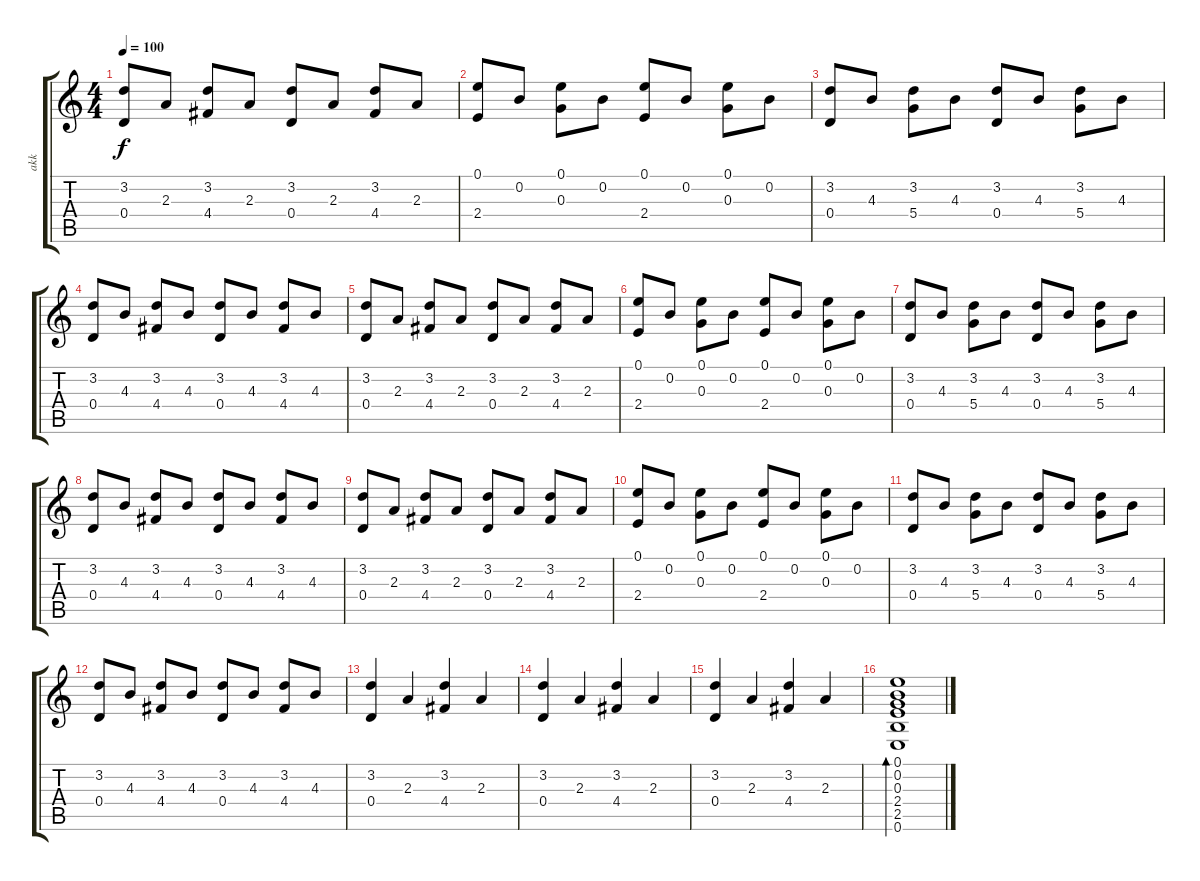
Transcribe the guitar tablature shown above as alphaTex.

\track ("akk" "akk") {instrument acousticguitarnylon}
\staff {score tabs}
\tuning (E4 B3 G3 D3 A2 E2) {hide}
\ts (4 4)
\tempo 100
\clef g2
\ks c
(3.2 0.4).8{dy f} 2.3.8 (3.2 4.4).8 2.3.8 (3.2 0.4).8 2.3.8 (3.2 4.4).8 2.3.8 |
(0.1 2.4).8 0.2.8 (0.1 0.3).8 0.2.8 (0.1 2.4).8 0.2.8 (0.1 0.3).8 0.2.8 |
(3.2 0.4).8 4.3.8 (3.2 5.4).8 4.3.8 (3.2 0.4).8 4.3.8 (3.2 5.4).8 4.3.8 |
(3.2 0.4).8 4.3.8 (3.2 4.4).8 4.3.8 (3.2 0.4).8 4.3.8 (3.2 4.4).8 4.3.8 |
(3.2 0.4).8 2.3.8 (3.2 4.4).8 2.3.8 (3.2 0.4).8 2.3.8 (3.2 4.4).8 2.3.8 |
(0.1 2.4).8 0.2.8 (0.1 0.3).8 0.2.8 (0.1 2.4).8 0.2.8 (0.1 0.3).8 0.2.8 |
(3.2 0.4).8 4.3.8 (3.2 5.4).8 4.3.8 (3.2 0.4).8 4.3.8 (3.2 5.4).8 4.3.8 |
(3.2 0.4).8 4.3.8 (3.2 4.4).8 4.3.8 (3.2 0.4).8 4.3.8 (3.2 4.4).8 4.3.8 |
(3.2 0.4).8 2.3.8 (3.2 4.4).8 2.3.8 (3.2 0.4).8 2.3.8 (3.2 4.4).8 2.3.8 |
(0.1 2.4).8 0.2.8 (0.1 0.3).8 0.2.8 (0.1 2.4).8 0.2.8 (0.1 0.3).8 0.2.8 |
(3.2 0.4).8 4.3.8 (3.2 5.4).8 4.3.8 (3.2 0.4).8 4.3.8 (3.2 5.4).8 4.3.8 |
(3.2 0.4).8 4.3.8 (3.2 4.4).8 4.3.8 (3.2 0.4).8 4.3.8 (3.2 4.4).8 4.3.8 |
(3.2 0.4).4 2.3.4 (3.2 4.4).4 2.3.4 |
(3.2 0.4).4 2.3.4 (3.2 4.4).4 2.3.4 |
(3.2 0.4).4 2.3.4 (3.2 4.4).4 2.3.4 |
(0.1 0.2 0.3 2.4 2.5 0.6).1{bd 120}
